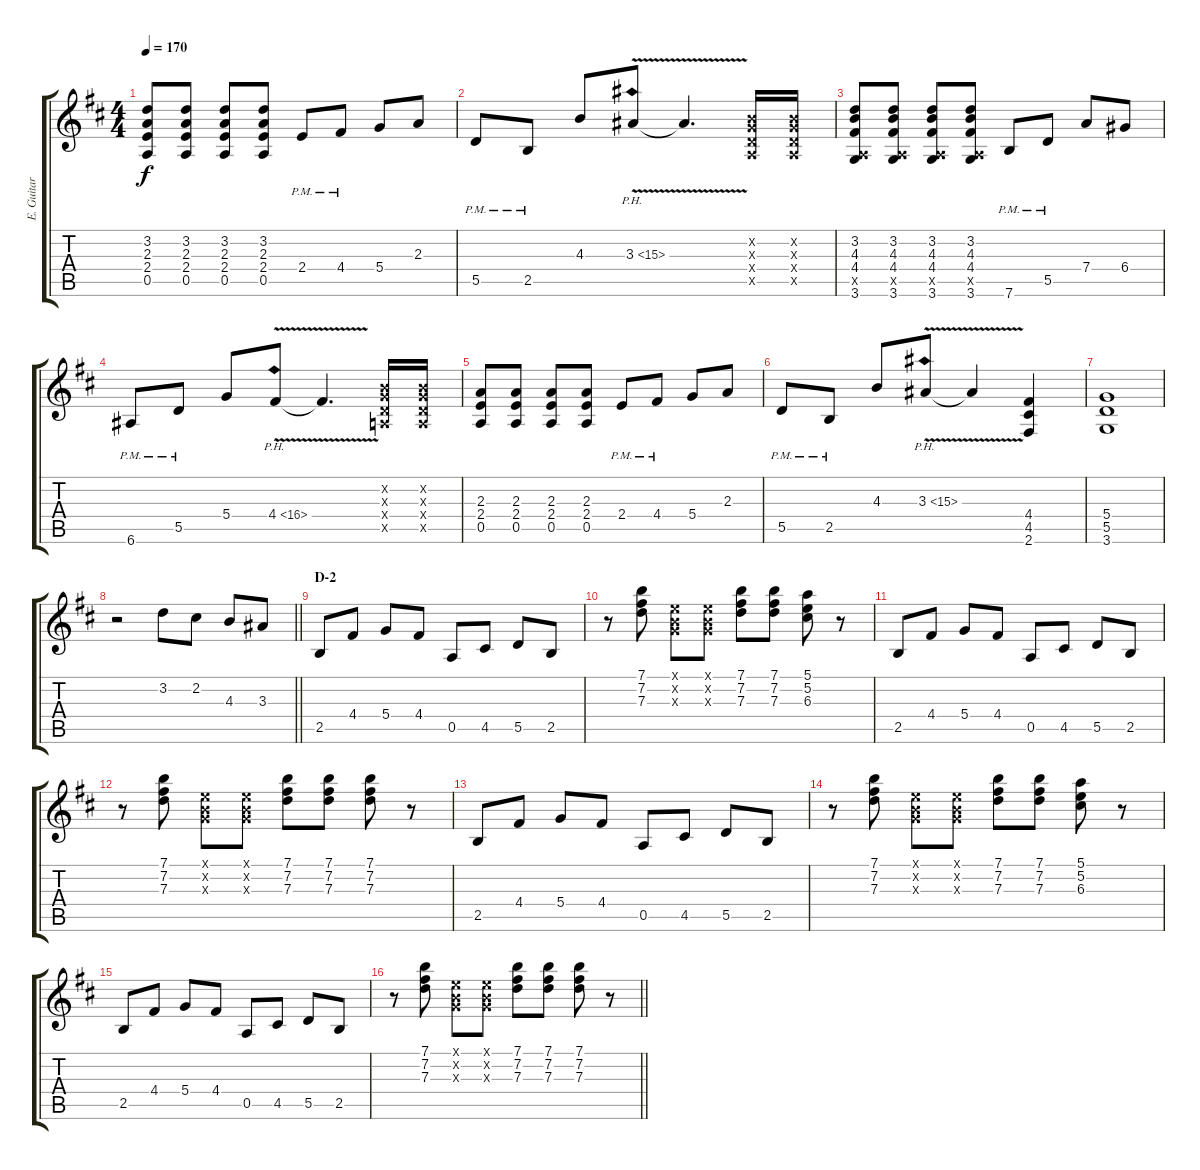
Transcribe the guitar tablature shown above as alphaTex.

\track ("E. Guitar I" "E. Guitar ") {instrument overdrivenguitar}
\staff {score tabs}
\tuning (E4 B3 G3 D3 A2 E2) {hide}
\ts (4 4)
\tempo 170
\clef g2
\ks d
(3.2 2.3 2.4 0.5).8{dy f} (3.2 2.3 2.4 0.5).8 (3.2 2.3 2.4 0.5).8 (3.2 2.3 2.4 0.5).8 2.4{pm}.8 4.4{pm}.8 5.4.8 2.3.8 |
5.5{pm}.8 2.5{pm}.8 4.3.8 3.3{ph 12 v}.8 3.3{t}.4{d} (0.2{x} 0.3{x} 0.4{x} 0.5{x}).16 (0.2{x} 0.3{x} 0.4{x} 0.5{x}).16 |
(3.2 4.3 4.4 0.5{x} 3.6).8 (3.2 4.3 4.4 0.5{x} 3.6).8 (3.2 4.3 4.4 0.5{x} 3.6).8 (3.2 4.3 4.4 0.5{x} 3.6).8 7.6{pm}.8 5.5{pm}.8 7.4.8 6.4.8 |
6.6{pm}.8 5.5{pm}.8 5.4.8 4.4{ph 12 v}.8 4.4{t}.4{d} (0.2{x} 0.3{x} 0.4{x} 0.5{x}).16 (0.2{x} 0.3{x} 0.4{x} 0.5{x}).16 |
(2.3 2.4 0.5).8 (2.3 2.4 0.5).8 (2.3 2.4 0.5).8 (2.3 2.4 0.5).8 2.4{pm}.8 4.4{pm}.8 5.4.8 2.3.8 |
5.5{pm}.8 2.5{pm}.8 4.3.8 3.3{ph 12 v}.8 3.3{t}.4 (4.4 4.5 2.6).4 |
(5.4 5.5 3.6).1 |
\barLineRight lightlight
r.2 3.2.8 2.2.8 4.3.8 3.3.8 |
\section ("" "D-2")
2.5.8 4.4.8 5.4.8 4.4.8 0.5.8 4.5.8 5.5.8 2.5.8 |
r.8 (7.1 7.2 7.3).8 (0.1{x} 0.2{x} 0.3{x}).8 (0.1{x} 0.2{x} 0.3{x}).8 (7.1 7.2 7.3).8 (7.1 7.2 7.3).8 (5.1 5.2 6.3).8 r.8 |
2.5.8 4.4.8 5.4.8 4.4.8 0.5.8 4.5.8 5.5.8 2.5.8 |
r.8 (7.1 7.2 7.3).8 (0.1{x} 0.2{x} 0.3{x}).8 (0.1{x} 0.2{x} 0.3{x}).8 (7.1 7.2 7.3).8 (7.1 7.2 7.3).8 (7.1 7.2 7.3).8 r.8 |
2.5.8 4.4.8 5.4.8 4.4.8 0.5.8 4.5.8 5.5.8 2.5.8 |
r.8 (7.1 7.2 7.3).8 (0.1{x} 0.2{x} 0.3{x}).8 (0.1{x} 0.2{x} 0.3{x}).8 (7.1 7.2 7.3).8 (7.1 7.2 7.3).8 (5.1 5.2 6.3).8 r.8 |
2.5.8 4.4.8 5.4.8 4.4.8 0.5.8 4.5.8 5.5.8 2.5.8 |
\barLineRight lightlight
r.8 (7.1 7.2 7.3).8 (0.1{x} 0.2{x} 0.3{x}).8 (0.1{x} 0.2{x} 0.3{x}).8 (7.1 7.2 7.3).8 (7.1 7.2 7.3).8 (7.1 7.2 7.3).8 r.8
